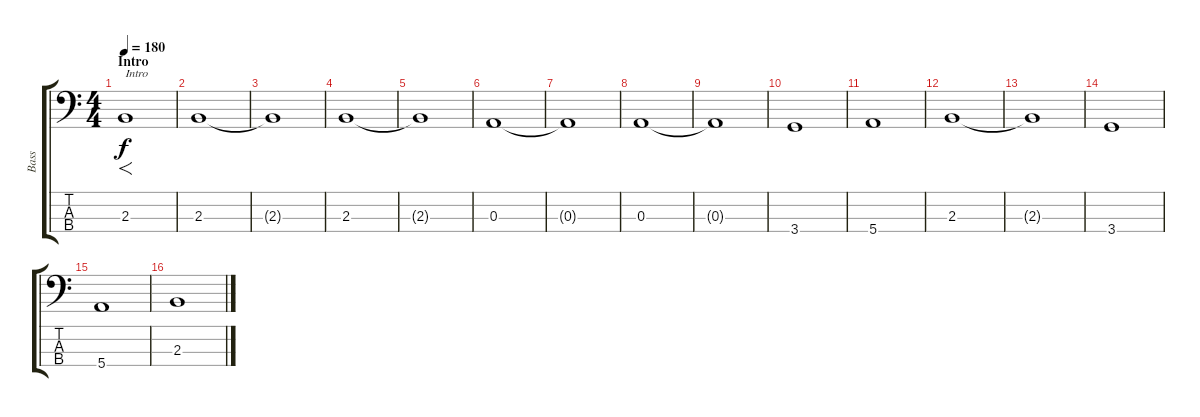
\track ("Bass" "Bass") {instrument electricbasspick}
\staff {score tabs}
\tuning (G2 D2 A1 E1) {hide}
\ts (4 4)
\section ("" "Intro")
\tempo 180
\clef f4
\ks c
2.3.1{f txt "Intro" dy f instrument electricbasspick} |
2.3.1 |
2.3{t}.1 |
2.3.1 |
2.3{t}.1 |
0.3.1 |
0.3{t}.1 |
0.3.1 |
0.3{t}.1 |
3.4.1 |
5.4.1 |
2.3.1 |
2.3{t}.1 |
3.4.1 |
5.4.1 |
2.3.1
